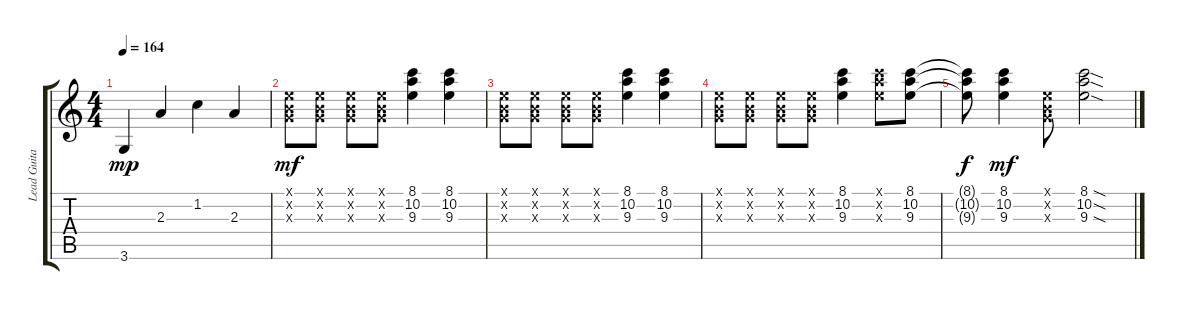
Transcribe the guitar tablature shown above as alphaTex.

\track ("Lead Guitar" "Lead Guita") {instrument overdrivenguitar}
\staff {score tabs}
\tuning (E4 B3 G3 D3 A2 E2) {hide}
\ts (4 4)
\tempo 164
\clef g2
\ks c
3.6.4{dy mp} 2.3.4 1.2.4 2.3.4 |
(0.1{x} 0.2{x} 0.3{x}).8{dy mf} (0.1{x} 0.2{x} 0.3{x}).8 (0.1{x} 0.2{x} 0.3{x}).8 (0.1{x} 0.2{x} 0.3{x}).8 (8.1 10.2 9.3).4 (8.1 10.2 9.3).4 |
(0.1{x} 0.2{x} 0.3{x}).8 (0.1{x} 0.2{x} 0.3{x}).8 (0.1{x} 0.2{x} 0.3{x}).8 (0.1{x} 0.2{x} 0.3{x}).8 (8.1 10.2 9.3).4 (8.1 10.2 9.3).4 |
(0.1{x} 0.2{x} 0.3{x}).8 (0.1{x} 0.2{x} 0.3{x}).8 (0.1{x} 0.2{x} 0.3{x}).8 (0.1{x} 0.2{x} 0.3{x}).8 (8.1 10.2 9.3).4 (8.1{x} 10.2{x} 9.3{x}).8 (8.1 10.2 9.3).8 |
(8.1{t} 10.2{t} 9.3{t}).8{dy f} (8.1 10.2 9.3).4{dy mf} (0.1{x} 0.2{x} 0.3{x}).8 (8.1{sod} 10.2{sod} 9.3{sod}).2
